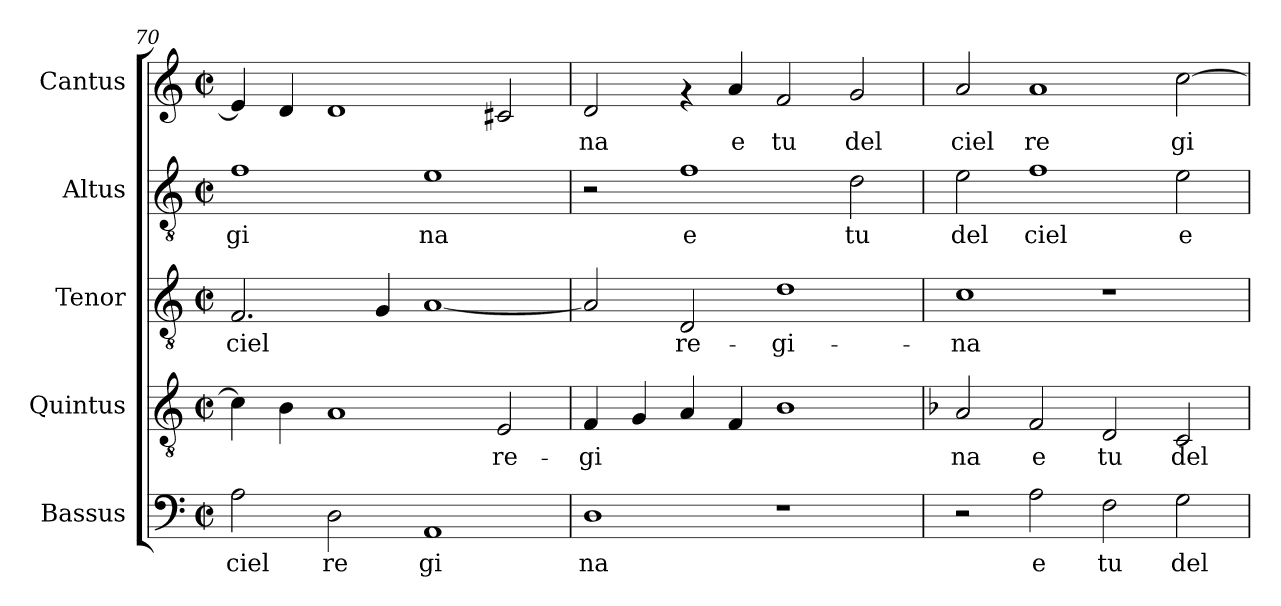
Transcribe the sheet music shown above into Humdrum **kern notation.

**kern	**text	**kern	**text	**kern	**text	**kern	**text	**kern	**text
*part5	*part5	*part4	*part4	*part3	*part3	*part2	*part2	*part1	*part1
*staff5	*staff5	*staff4	*staff4	*staff3	*staff3	*staff2	*staff2	*staff1	*staff1
*I"Bassus	*	*I"Quintus	*	*I"Tenor	*	*I"Altus	*	*I"Cantus	*
!!LO:PB:g=z
*clefF4	*	*clefGv2	*	*clefGv2	*	*clefGv2	*	*clefG2	*
*k[]	*	*k[]	*	*k[]	*	*k[]	*	*k[]	*
*C:	*	*C:	*	*C:	*	*C:	*	*C:	*
*M2/2	*	*M2/2	*	*M2/2	*	*M2/2	*	*M2/2	*
*met(c|)	*	*met(c|)	*	*met(c|)	*	*met(c|)	*	*met(c|)	*
=70	=70	=70	=70	=70	=70	=70	=70	=70	=70
!	!LO:LY:b:cj	!	!LO:LY:b	!	!LO:LY:b:cj	!	!LO:LY:b:cj	!	!LO:LY:b
2A\	ciel	4c\]	.	2.F/	ciel	1f	gi	4e/]	.
!	!	!	!LO:LY:b	!	!	!	!	!	!LO:LY:b
.	.	4B\	.	.	.	.	.	4d/	.
!	!LO:LY:b:cj	!	!LO:LY:b	!	!	!	!	!	!LO:LY:b
2D\	re	1A	.	.	.	.	.	1d	.
!	!	!	!	!	!LO:LY:b:cj	!	!	!	!
.	.	.	.	4G/	.	.	.	.	.
!	!LO:LY:b:cj	!	!	!	!LO:LY:b:cj	!	!LO:LY:b:cj	!	!
1AA	gi	.	.	[<1A	.	1e	na	.	.
!	!	!	!LO:LY:b	!	!	!	!	!	!LO:LY:b
.	.	2E/	re-	.	.	.	.	2c#/	.
=71	=71	=71	=71	=71	=71	=71	=71	=71	=71
!	!LO:LY:b:cj	!	!LO:LY:b	!	!LO:LY:b:cj	!	!	!	!LO:LY:b
1D	na	4F/	-gi-	2A/]	.	2r	.	2d/	na
!	!	!	!LO:LY:b	!	!	!	!	!	!
.	.	4G/	--	.	.	.	.	.	.
!	!	!	!LO:LY:b	!	!LO:LY:b:cj	!	!LO:LY:b:cj	!	!
.	.	4A/	--	2D/	re-	1f	e	4rf	.
!	!	!	!LO:LY:b	!	!	!	!	!	!LO:LY:b
.	.	4F/	--	.	.	.	.	4a/	e
!	!	!	!LO:LY:b	!	!LO:LY:b:cj	!	!	!	!LO:LY:b
1r	.	1B	--	1d	-gi-	.	.	2f/	tu
!	!	!	!	!	!	!	!LO:LY:b:cj	!	!LO:LY:b
.	.	.	.	.	.	2d\	tu	2g/	del
=72	=72	=72	=72	=72	=72	=72	=72	=72	=72
*	*	*k[b-]	*	*	*	*	*	*	*
*	*	*F:	*	*	*	*	*	*	*
!	!	!	!LO:LY:b	!	!LO:LY:b:cj	!	!LO:LY:b:cj	!	!LO:LY:b
2r	.	2A/	-na	1c	-na	2e\	del	2a/	ciel
!	!LO:LY:b:cj	!	!LO:LY:b	!	!	!	!LO:LY:b:cj	!	!LO:LY:b
2A\	e	2F/	e	.	.	1f	ciel	1a	re
!	!LO:LY:b:cj	!	!LO:LY:b	!	!	!	!	!	!
2F\	tu	2D/	tu	1r	.	.	.	.	.
!	!LO:LY:b:cj	!	!LO:LY:b	!	!	!	!LO:LY:b:cj	!	!LO:LY:b
2G\	del	2C/	del	.	.	2e\	e	[>2cc\	gi
=	=	=	=	=	=	=	=	=	=
*-	*-	*-	*-	*-	*-	*-	*-	*-	*-
